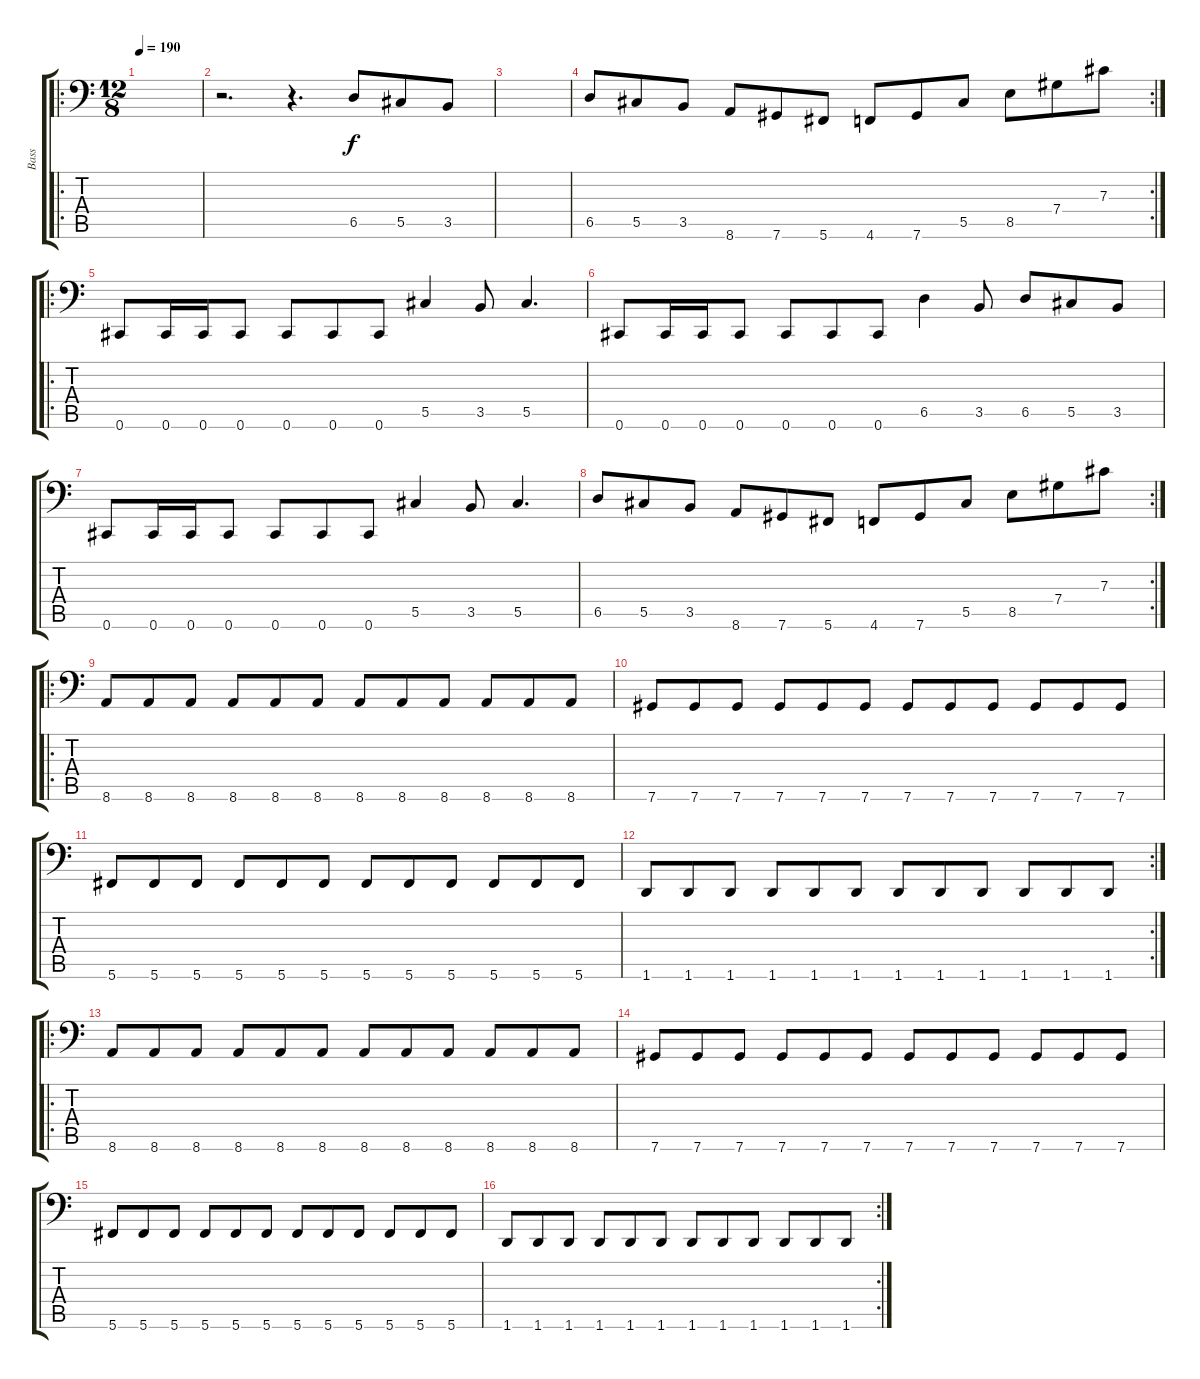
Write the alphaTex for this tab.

\track ("Bass" "Bass") {instrument electricbasspick}
\staff {score tabs}
\tuning (Eb3 Bb2 Gb2 Db2 Ab1 Db1) {hide}
\ro
\ts (12 8)
\tempo 190
\clef f4
\ks c
|
r.2{d} r.4{d} 6.5.8 5.5.8 3.5.8 |
|
\rc 2
6.5.8 5.5.8 3.5.8 8.6.8 7.6.8 5.6.8 4.6.8 7.6.8 5.5.8 8.5.8 7.4.8 7.3.8 |
\ro
0.6.8 0.6.16 0.6.16 0.6.8 0.6.8 0.6.8 0.6.8 5.5.4 3.5.8 5.5.4{d} |
0.6.8 0.6.16 0.6.16 0.6.8 0.6.8 0.6.8 0.6.8 6.5.4 3.5.8 6.5.8 5.5.8 3.5.8 |
0.6.8 0.6.16 0.6.16 0.6.8 0.6.8 0.6.8 0.6.8 5.5.4 3.5.8 5.5.4{d} |
\rc 2
6.5.8 5.5.8 3.5.8 8.6.8 7.6.8 5.6.8 4.6.8 7.6.8 5.5.8 8.5.8 7.4.8 7.3.8 |
\ro
8.6.8 8.6.8 8.6.8 8.6.8 8.6.8 8.6.8 8.6.8 8.6.8 8.6.8 8.6.8 8.6.8 8.6.8 |
7.6.8 7.6.8 7.6.8 7.6.8 7.6.8 7.6.8 7.6.8 7.6.8 7.6.8 7.6.8 7.6.8 7.6.8 |
5.6.8 5.6.8 5.6.8 5.6.8 5.6.8 5.6.8 5.6.8 5.6.8 5.6.8 5.6.8 5.6.8 5.6.8 |
\rc 2
1.6.8 1.6.8 1.6.8 1.6.8 1.6.8 1.6.8 1.6.8 1.6.8 1.6.8 1.6.8 1.6.8 1.6.8 |
\ro
8.6.8 8.6.8 8.6.8 8.6.8 8.6.8 8.6.8 8.6.8 8.6.8 8.6.8 8.6.8 8.6.8 8.6.8 |
7.6.8 7.6.8 7.6.8 7.6.8 7.6.8 7.6.8 7.6.8 7.6.8 7.6.8 7.6.8 7.6.8 7.6.8 |
5.6.8 5.6.8 5.6.8 5.6.8 5.6.8 5.6.8 5.6.8 5.6.8 5.6.8 5.6.8 5.6.8 5.6.8 |
\rc 2
1.6.8 1.6.8 1.6.8 1.6.8 1.6.8 1.6.8 1.6.8 1.6.8 1.6.8 1.6.8 1.6.8 1.6.8
